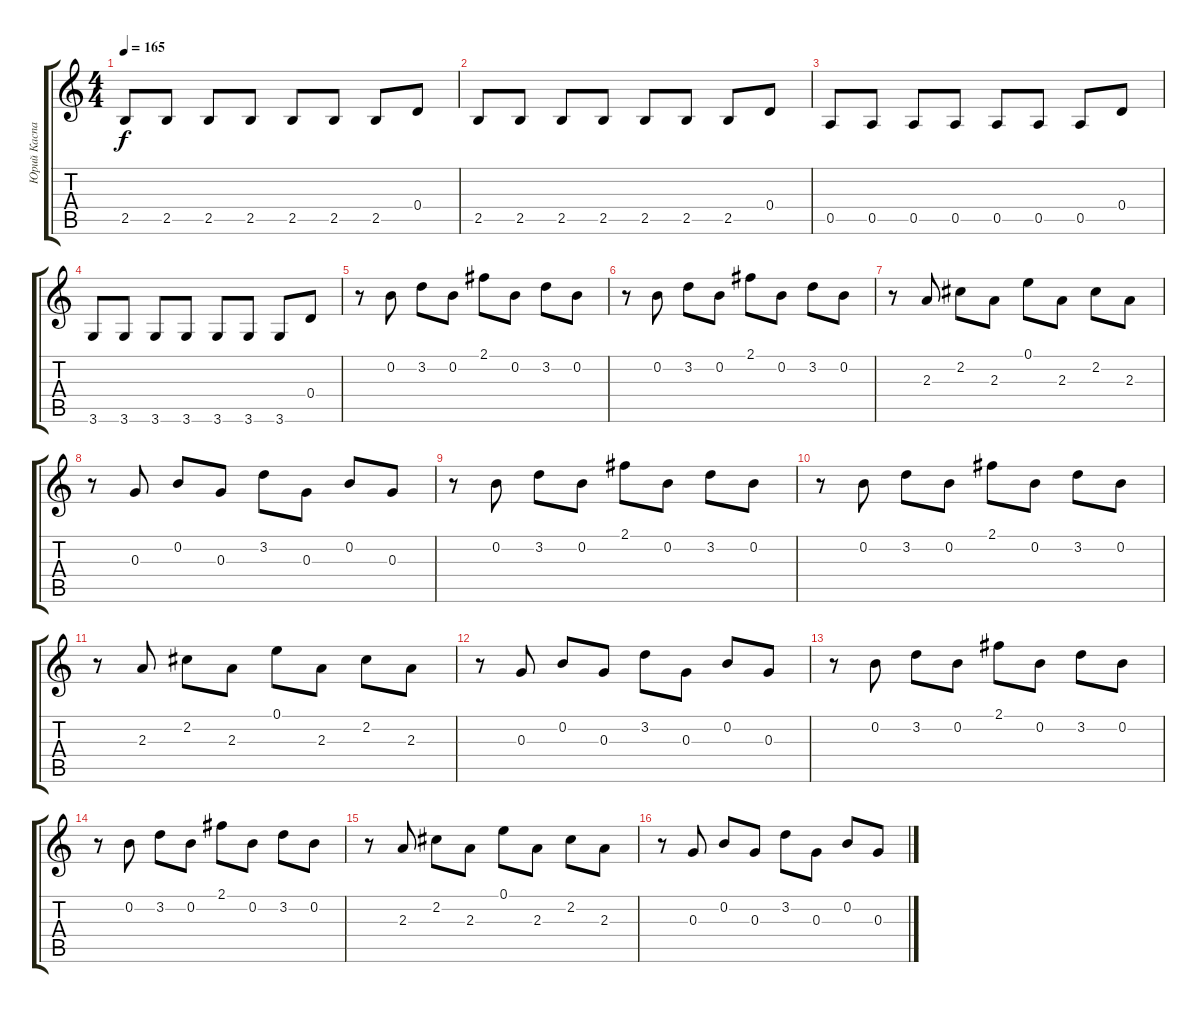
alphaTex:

\track ("Юрий Каспарян" "Юрий Каспа") {instrument overdrivenguitar}
\staff {score tabs}
\tuning (E4 B3 G3 D3 A2 E2) {hide}
\ts (4 4)
\tempo 165
\clef g2
\ks c
2.5.8{dy f} 2.5.8 2.5.8 2.5.8 2.5.8 2.5.8 2.5.8 0.4.8 |
2.5.8 2.5.8 2.5.8 2.5.8 2.5.8 2.5.8 2.5.8 0.4.8 |
0.5.8 0.5.8 0.5.8 0.5.8 0.5.8 0.5.8 0.5.8 0.4.8 |
3.6.8 3.6.8 3.6.8 3.6.8 3.6.8 3.6.8 3.6.8 0.4.8 |
r.8 0.2.8 3.2.8 0.2.8 2.1.8 0.2.8 3.2.8 0.2.8 |
r.8 0.2.8 3.2.8 0.2.8 2.1.8 0.2.8 3.2.8 0.2.8 |
r.8 2.3.8 2.2.8 2.3.8 0.1.8 2.3.8 2.2.8 2.3.8 |
r.8 0.3.8 0.2.8 0.3.8 3.2.8 0.3.8 0.2.8 0.3.8 |
r.8 0.2.8 3.2.8 0.2.8 2.1.8 0.2.8 3.2.8 0.2.8 |
r.8 0.2.8 3.2.8 0.2.8 2.1.8 0.2.8 3.2.8 0.2.8 |
r.8 2.3.8 2.2.8 2.3.8 0.1.8 2.3.8 2.2.8 2.3.8 |
r.8 0.3.8 0.2.8 0.3.8 3.2.8 0.3.8 0.2.8 0.3.8 |
r.8 0.2.8 3.2.8 0.2.8 2.1.8 0.2.8 3.2.8 0.2.8 |
r.8 0.2.8 3.2.8 0.2.8 2.1.8 0.2.8 3.2.8 0.2.8 |
r.8 2.3.8 2.2.8 2.3.8 0.1.8 2.3.8 2.2.8 2.3.8 |
r.8 0.3.8 0.2.8 0.3.8 3.2.8 0.3.8 0.2.8 0.3.8
